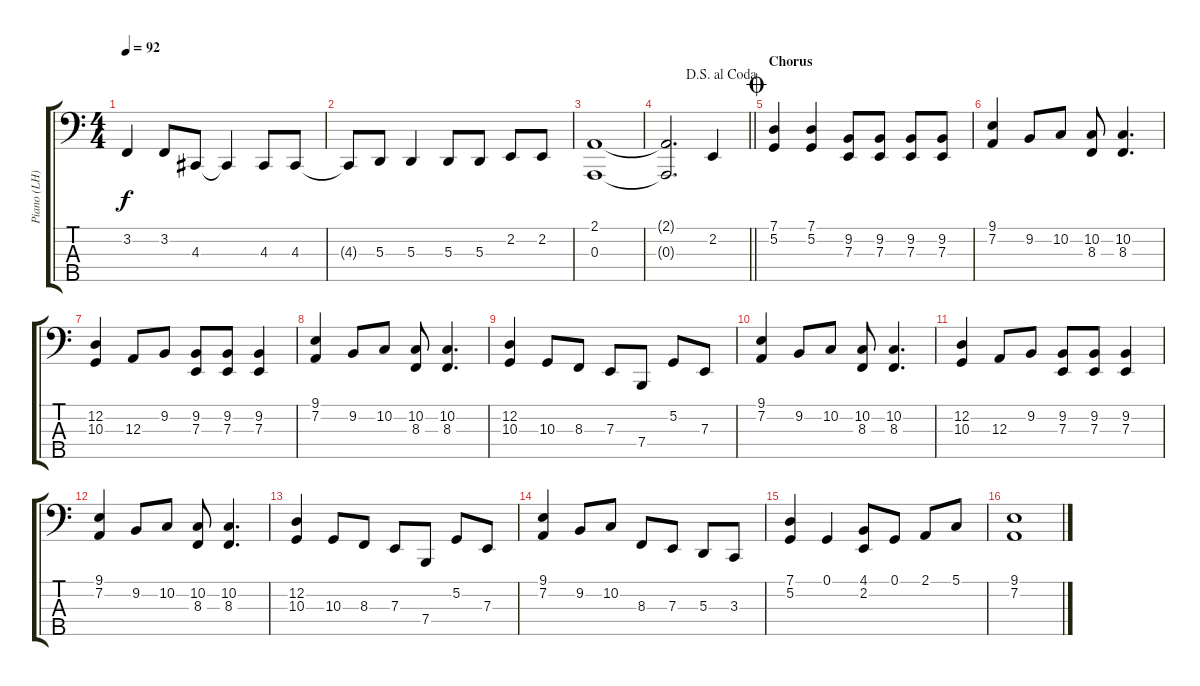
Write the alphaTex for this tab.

\track ("Piano (LH)" "Piano (LH)") {instrument acousticgrandpiano}
\staff {score tabs}
\tuning (G2 D2 A1 E1 B0) {hide}
\ts (4 4)
\tempo 92
\clef f4
\ks c
3.2.4{dy f} 3.2.8 4.3.8 4.3{t}.4 4.3.8 4.3.8 |
4.3{t}.8 5.3.8 5.3.4 5.3.8 5.3.8 2.2.8 2.2.8 |
(2.1 0.3).1 |
\jump dalsegnoalcoda
\barLineRight lightlight
(2.1{t} 0.3{t}).2{d} 2.2.4 |
\section ("" "Chorus")
\jump coda
(7.1 5.2).4 (7.1 5.2).4 (9.2 7.3).8 (9.2 7.3).8 (9.2 7.3).8 (9.2 7.3).8 |
(9.1 7.2).4 9.2.8 10.2.8 (10.2 8.3).8 (10.2 8.3).4{d} |
(12.2 10.3).4 12.3.8 9.2.8 (9.2 7.3).8 (9.2 7.3).8 (9.2 7.3).4 |
(9.1 7.2).4 9.2.8 10.2.8 (10.2 8.3).8 (10.2 8.3).4{d} |
(12.2 10.3).4 10.3.8 8.3.8 7.3.8 7.4.8 5.2.8 7.3.8 |
(9.1 7.2).4 9.2.8 10.2.8 (10.2 8.3).8 (10.2 8.3).4{d} |
(12.2 10.3).4 12.3.8 9.2.8 (9.2 7.3).8 (9.2 7.3).8 (9.2 7.3).4 |
(9.1 7.2).4 9.2.8 10.2.8 (10.2 8.3).8 (10.2 8.3).4{d} |
(12.2 10.3).4 10.3.8 8.3.8 7.3.8 7.4.8 5.2.8 7.3.8 |
(9.1 7.2).4 9.2.8 10.2.8 8.3.8 7.3.8 5.3.8 3.3.8 |
(7.1 5.2).4 0.1.4 (4.1 2.2).8 0.1.8 2.1.8 5.1.8 |
(9.1 7.2).1
